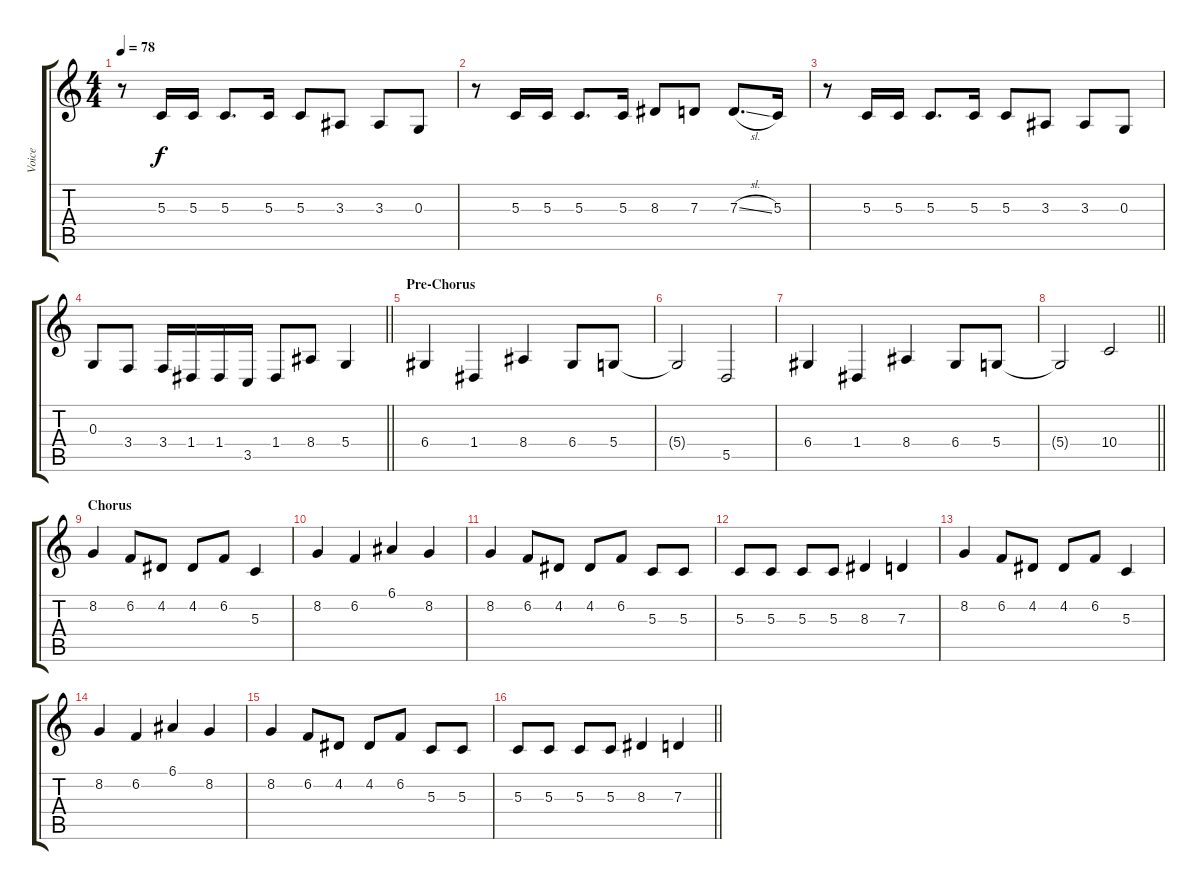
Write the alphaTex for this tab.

\track ("Voice" "Voice") {instrument violin}
\staff {score tabs}
\tuning (E4 B3 G3 D3 A2 E2) {hide}
\ts (4 4)
\tempo 78
\clef g2
\ks c
r.8{dy f} 5.3.16 5.3.16 5.3.8{d} 5.3.16 5.3.8 3.3.8 3.3.8 0.3.8 |
r.8 5.3.16 5.3.16 5.3.8{d} 5.3.16 8.3.8 7.3.8 7.3{sl}.8{d} 5.3.16 |
r.8 5.3.16 5.3.16 5.3.8{d} 5.3.16 5.3.8 3.3.8 3.3.8 0.3.8 |
\barLineRight lightlight
0.3.8 3.4.8 3.4.16 1.4.16 1.4.16 3.5.16 1.4.8 8.4.8 5.4.4 |
\section ("" "Pre-Chorus")
6.4.4 1.4.4 8.4.4 6.4.8 5.4.8 |
5.4{t}.2 5.5.2 |
6.4.4 1.4.4 8.4.4 6.4.8 5.4.8 |
\barLineRight lightlight
5.4{t}.2 10.4.2 |
\section ("" "Chorus")
8.2.4 6.2.8 4.2.8 4.2.8 6.2.8 5.3.4 |
8.2.4 6.2.4 6.1.4 8.2.4 |
8.2.4 6.2.8 4.2.8 4.2.8 6.2.8 5.3.8 5.3.8 |
5.3.8 5.3.8 5.3.8 5.3.8 8.3.4 7.3.4 |
8.2.4 6.2.8 4.2.8 4.2.8 6.2.8 5.3.4 |
8.2.4 6.2.4 6.1.4 8.2.4 |
8.2.4 6.2.8 4.2.8 4.2.8 6.2.8 5.3.8 5.3.8 |
\barLineRight lightlight
5.3.8 5.3.8 5.3.8 5.3.8 8.3.4 7.3.4
